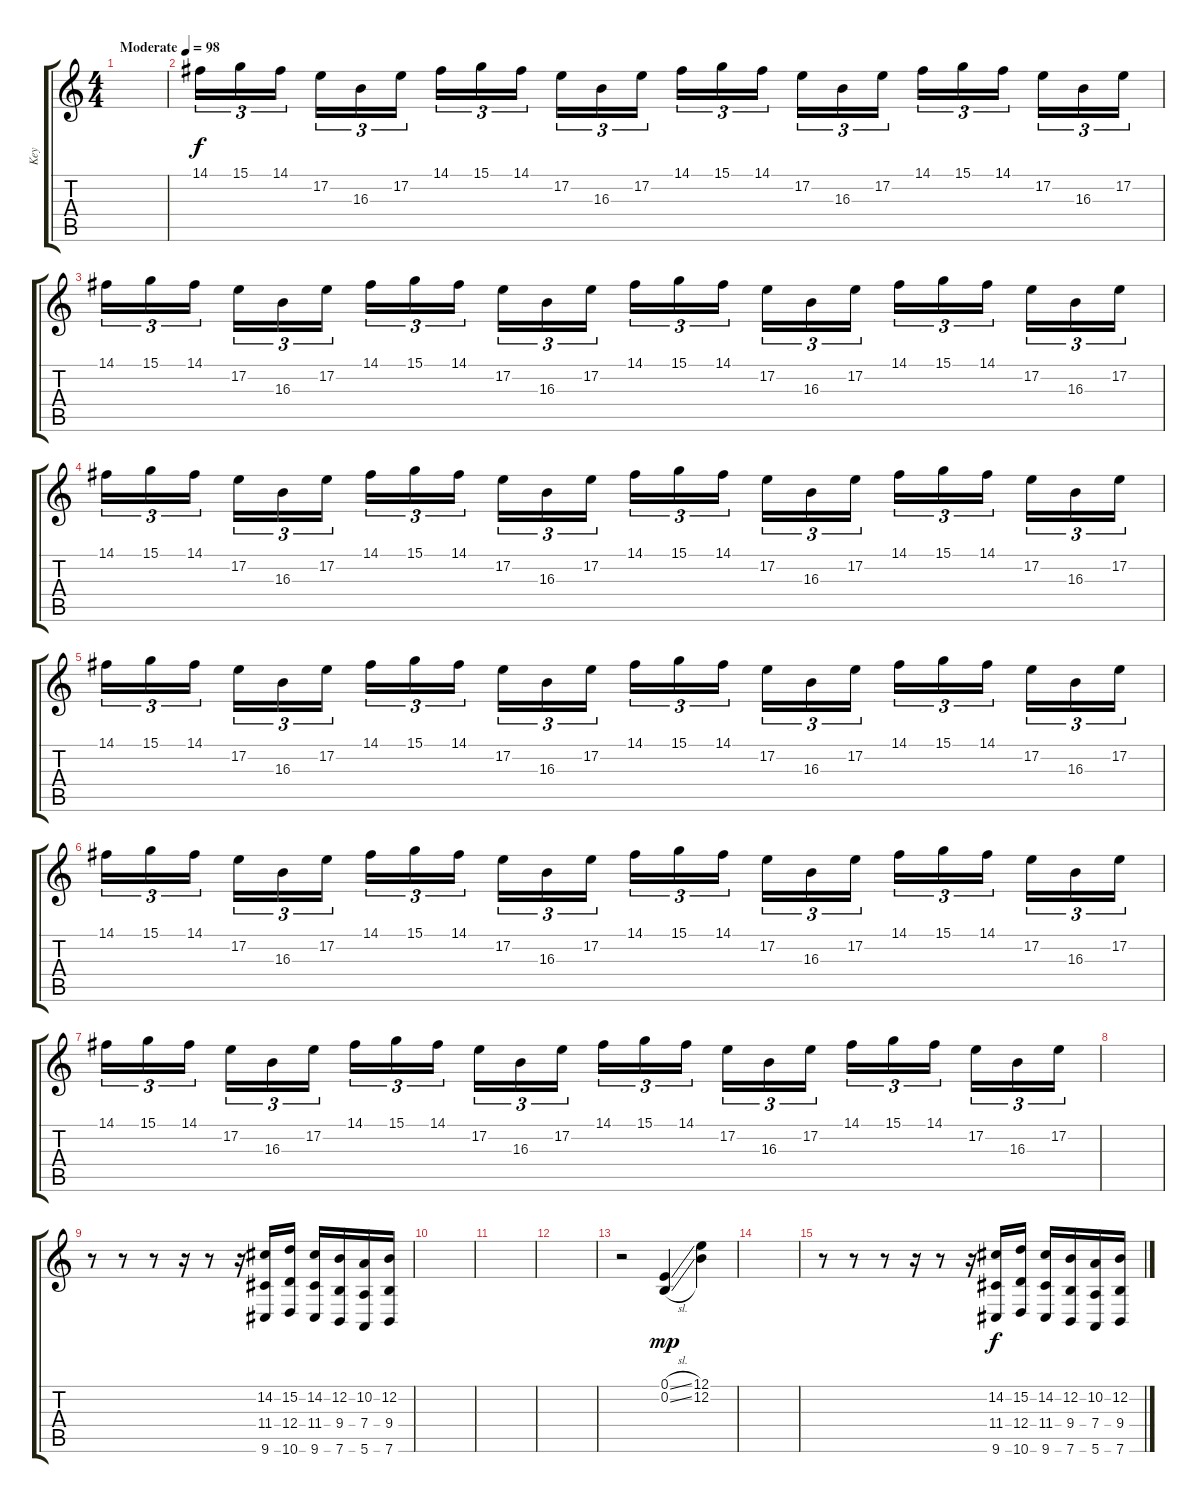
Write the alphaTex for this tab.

\track ("Key" "Key") {instrument pad8sweep}
\staff {score tabs}
\tuning (E4 B3 G3 D3 A2 E2) {hide}
\ts (4 4)
\tempo (98 "Moderate")
\clef g2
\ks c
|
14.1.16{tu (3 2)} 15.1.16{tu (3 2)} 14.1.16{tu (3 2) beam splitsecondary} 17.2.16{tu (3 2)} 16.3.16{tu (3 2)} 17.2.16{tu (3 2)} 14.1.16{tu (3 2)} 15.1.16{tu (3 2)} 14.1.16{tu (3 2) beam splitsecondary} 17.2.16{tu (3 2)} 16.3.16{tu (3 2)} 17.2.16{tu (3 2)} 14.1.16{tu (3 2)} 15.1.16{tu (3 2)} 14.1.16{tu (3 2) beam splitsecondary} 17.2.16{tu (3 2)} 16.3.16{tu (3 2)} 17.2.16{tu (3 2)} 14.1.16{tu (3 2)} 15.1.16{tu (3 2)} 14.1.16{tu (3 2) beam splitsecondary} 17.2.16{tu (3 2)} 16.3.16{tu (3 2)} 17.2.16{tu (3 2)} |
14.1.16{tu (3 2)} 15.1.16{tu (3 2)} 14.1.16{tu (3 2) beam splitsecondary} 17.2.16{tu (3 2)} 16.3.16{tu (3 2)} 17.2.16{tu (3 2)} 14.1.16{tu (3 2)} 15.1.16{tu (3 2)} 14.1.16{tu (3 2) beam splitsecondary} 17.2.16{tu (3 2)} 16.3.16{tu (3 2)} 17.2.16{tu (3 2)} 14.1.16{tu (3 2)} 15.1.16{tu (3 2)} 14.1.16{tu (3 2) beam splitsecondary} 17.2.16{tu (3 2)} 16.3.16{tu (3 2)} 17.2.16{tu (3 2)} 14.1.16{tu (3 2)} 15.1.16{tu (3 2)} 14.1.16{tu (3 2) beam splitsecondary} 17.2.16{tu (3 2)} 16.3.16{tu (3 2)} 17.2.16{tu (3 2)} |
14.1.16{tu (3 2)} 15.1.16{tu (3 2)} 14.1.16{tu (3 2) beam splitsecondary} 17.2.16{tu (3 2)} 16.3.16{tu (3 2)} 17.2.16{tu (3 2)} 14.1.16{tu (3 2)} 15.1.16{tu (3 2)} 14.1.16{tu (3 2) beam splitsecondary} 17.2.16{tu (3 2)} 16.3.16{tu (3 2)} 17.2.16{tu (3 2)} 14.1.16{tu (3 2)} 15.1.16{tu (3 2)} 14.1.16{tu (3 2) beam splitsecondary} 17.2.16{tu (3 2)} 16.3.16{tu (3 2)} 17.2.16{tu (3 2)} 14.1.16{tu (3 2)} 15.1.16{tu (3 2)} 14.1.16{tu (3 2) beam splitsecondary} 17.2.16{tu (3 2)} 16.3.16{tu (3 2)} 17.2.16{tu (3 2)} |
14.1.16{tu (3 2)} 15.1.16{tu (3 2)} 14.1.16{tu (3 2) beam splitsecondary} 17.2.16{tu (3 2)} 16.3.16{tu (3 2)} 17.2.16{tu (3 2)} 14.1.16{tu (3 2)} 15.1.16{tu (3 2)} 14.1.16{tu (3 2) beam splitsecondary} 17.2.16{tu (3 2)} 16.3.16{tu (3 2)} 17.2.16{tu (3 2)} 14.1.16{tu (3 2)} 15.1.16{tu (3 2)} 14.1.16{tu (3 2) beam splitsecondary} 17.2.16{tu (3 2)} 16.3.16{tu (3 2)} 17.2.16{tu (3 2)} 14.1.16{tu (3 2)} 15.1.16{tu (3 2)} 14.1.16{tu (3 2) beam splitsecondary} 17.2.16{tu (3 2)} 16.3.16{tu (3 2)} 17.2.16{tu (3 2)} |
14.1.16{tu (3 2)} 15.1.16{tu (3 2)} 14.1.16{tu (3 2) beam splitsecondary} 17.2.16{tu (3 2)} 16.3.16{tu (3 2)} 17.2.16{tu (3 2)} 14.1.16{tu (3 2)} 15.1.16{tu (3 2)} 14.1.16{tu (3 2) beam splitsecondary} 17.2.16{tu (3 2)} 16.3.16{tu (3 2)} 17.2.16{tu (3 2)} 14.1.16{tu (3 2)} 15.1.16{tu (3 2)} 14.1.16{tu (3 2) beam splitsecondary} 17.2.16{tu (3 2)} 16.3.16{tu (3 2)} 17.2.16{tu (3 2)} 14.1.16{tu (3 2)} 15.1.16{tu (3 2)} 14.1.16{tu (3 2) beam splitsecondary} 17.2.16{tu (3 2)} 16.3.16{tu (3 2)} 17.2.16{tu (3 2)} |
14.1.16{tu (3 2)} 15.1.16{tu (3 2)} 14.1.16{tu (3 2) beam splitsecondary} 17.2.16{tu (3 2)} 16.3.16{tu (3 2)} 17.2.16{tu (3 2)} 14.1.16{tu (3 2)} 15.1.16{tu (3 2)} 14.1.16{tu (3 2) beam splitsecondary} 17.2.16{tu (3 2)} 16.3.16{tu (3 2)} 17.2.16{tu (3 2)} 14.1.16{tu (3 2)} 15.1.16{tu (3 2)} 14.1.16{tu (3 2) beam splitsecondary} 17.2.16{tu (3 2)} 16.3.16{tu (3 2)} 17.2.16{tu (3 2)} 14.1.16{tu (3 2)} 15.1.16{tu (3 2)} 14.1.16{tu (3 2) beam splitsecondary} 17.2.16{tu (3 2)} 16.3.16{tu (3 2)} 17.2.16{tu (3 2)} |
|
r.8 r.8 r.8 r.16 r.8 r.16 (14.2 11.4 9.6).16{dy f} (15.2 12.4 10.6).16 (14.2 11.4 9.6).16 (12.2 9.4 7.6).16 (10.2 7.4 5.6).16 (12.2 9.4 7.6).16 |
|
|
|
r.2 (0.1{sl} 0.2{sl}).4{dy mp} (12.1 12.2).4 |
|
r.8 r.8 r.8 r.16 r.8 r.16 (14.2 11.4 9.6).16{dy f} (15.2 12.4 10.6).16 (14.2 11.4 9.6).16 (12.2 9.4 7.6).16 (10.2 7.4 5.6).16 (12.2 9.4 7.6).16
